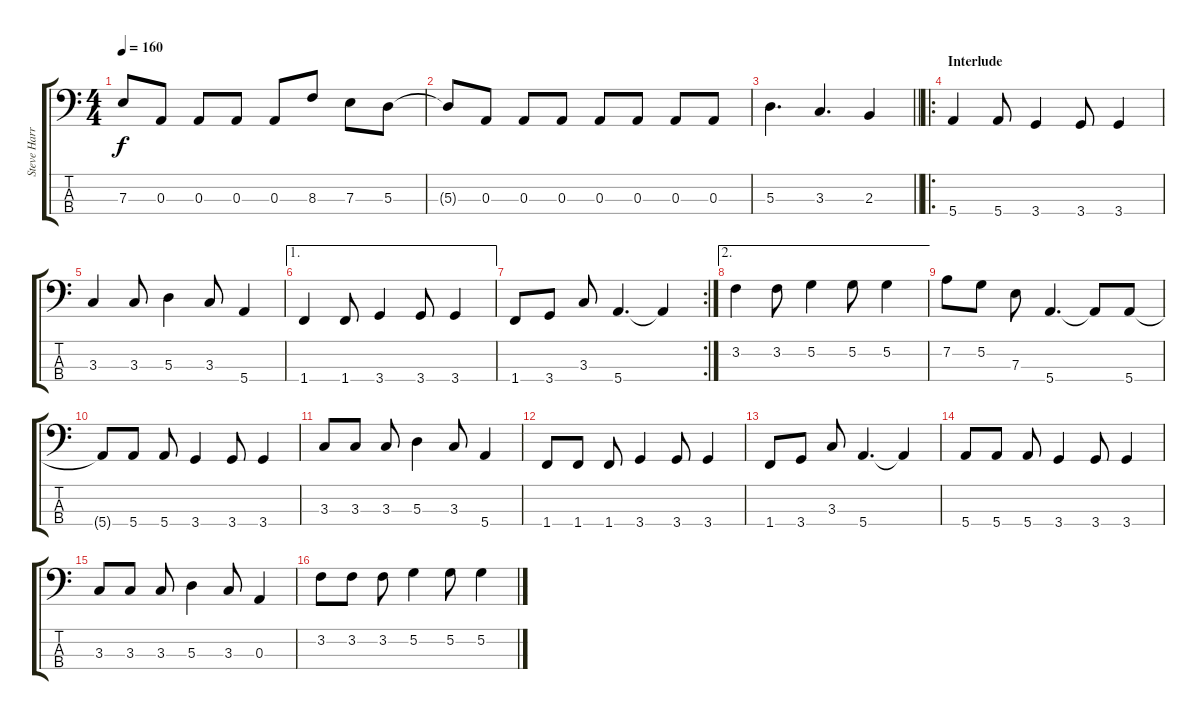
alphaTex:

\track ("Steve Harris" "Steve Harr") {instrument electricbassfinger}
\staff {score tabs}
\tuning (G2 D2 A1 E1) {hide}
\ts (4 4)
\tempo 160
\clef f4
\ks c
7.3{t}.8{dy f} 0.3.8 0.3.8 0.3.8 0.3.8 8.3.8 7.3.8 5.3.8 |
5.3{t}.8 0.3.8 0.3.8 0.3.8 0.3.8 0.3.8 0.3.8 0.3.8 |
\barLineRight lightlight
5.3.4{d} 3.3.4{d} 2.3.4 |
\ro
\section ("" "Interlude")
5.4.4 5.4.8 3.4.4 3.4.8 3.4.4 |
3.3.4 3.3.8 5.3.4 3.3.8 5.4.4 |
\ae 1
1.4.4 1.4.8 3.4.4 3.4.8 3.4.4 |
\rc 2
1.4.8 3.4.8 3.3.8 5.4.4{d} 5.4{t}.4 |
\ae 2
3.2.4 3.2.8 5.2.4 5.2.8 5.2.4 |
7.2.8 5.2.8 7.3.8 5.4.4{d} 5.4{t}.8 5.4.8 |
5.4{t}.8 5.4.8 5.4.8 3.4.4 3.4.8 3.4.4 |
3.3.8 3.3.8 3.3.8 5.3.4 3.3.8 5.4.4 |
1.4.8 1.4.8 1.4.8 3.4.4 3.4.8 3.4.4 |
1.4.8 3.4.8 3.3.8 5.4.4{d} 5.4{t}.4 |
5.4.8 5.4.8 5.4.8 3.4.4 3.4.8 3.4.4 |
3.3.8 3.3.8 3.3.8 5.3.4 3.3.8 0.3.4 |
3.2.8 3.2.8 3.2.8 5.2.4 5.2.8 5.2.4
